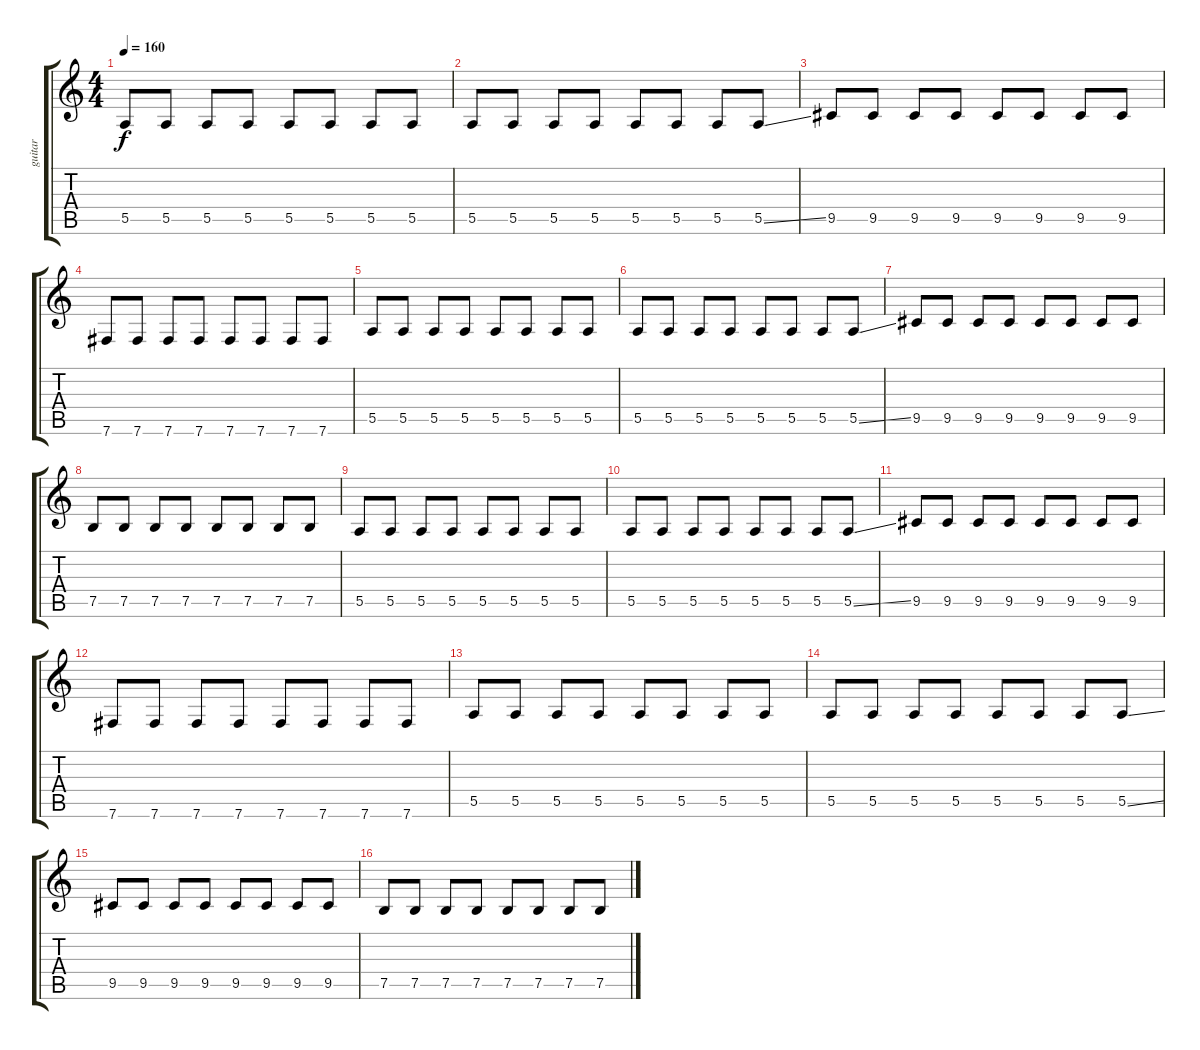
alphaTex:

\track ("guitar" "guitar") {instrument distortionguitar}
\staff {score tabs}
\tuning (B3 Gb3 D3 A2 E2 B1) {hide}
\ts (4 4)
\tempo 160
\clef g2
\ks c
5.5.8{dy f} 5.5.8 5.5.8 5.5.8 5.5.8 5.5.8 5.5.8 5.5.8 |
5.5.8 5.5.8 5.5.8 5.5.8 5.5.8 5.5.8 5.5.8 5.5{ss}.8 |
9.5.8 9.5.8 9.5.8 9.5.8 9.5.8 9.5.8 9.5.8 9.5.8 |
7.6.8 7.6.8 7.6.8 7.6.8 7.6.8 7.6.8 7.6.8 7.6.8 |
5.5.8 5.5.8 5.5.8 5.5.8 5.5.8 5.5.8 5.5.8 5.5.8 |
5.5.8 5.5.8 5.5.8 5.5.8 5.5.8 5.5.8 5.5.8 5.5{ss}.8 |
9.5.8 9.5.8 9.5.8 9.5.8 9.5.8 9.5.8 9.5.8 9.5.8 |
7.5.8 7.5.8 7.5.8 7.5.8 7.5.8 7.5.8 7.5.8 7.5.8 |
5.5.8 5.5.8 5.5.8 5.5.8 5.5.8 5.5.8 5.5.8 5.5.8 |
5.5.8 5.5.8 5.5.8 5.5.8 5.5.8 5.5.8 5.5.8 5.5{ss}.8 |
9.5.8 9.5.8 9.5.8 9.5.8 9.5.8 9.5.8 9.5.8 9.5.8 |
7.6.8 7.6.8 7.6.8 7.6.8 7.6.8 7.6.8 7.6.8 7.6.8 |
5.5.8 5.5.8 5.5.8 5.5.8 5.5.8 5.5.8 5.5.8 5.5.8 |
5.5.8 5.5.8 5.5.8 5.5.8 5.5.8 5.5.8 5.5.8 5.5{ss}.8 |
9.5.8 9.5.8 9.5.8 9.5.8 9.5.8 9.5.8 9.5.8 9.5.8 |
7.5.8 7.5.8 7.5.8 7.5.8 7.5.8 7.5.8 7.5.8 7.5.8
